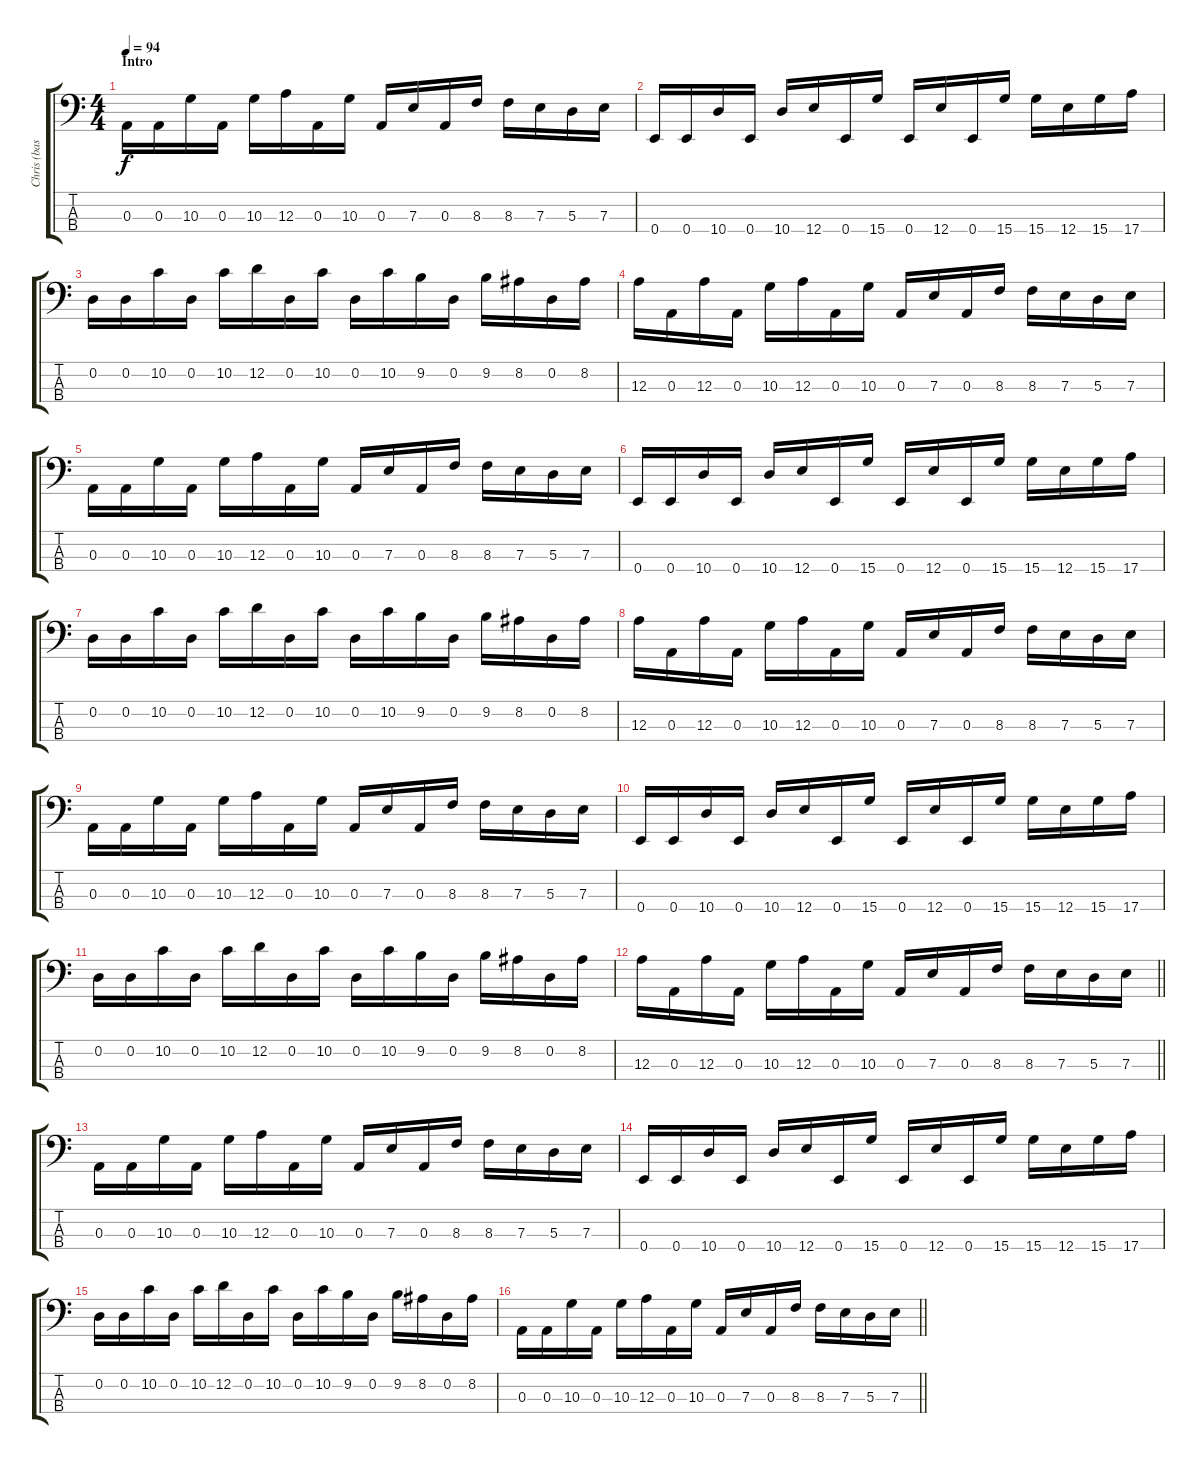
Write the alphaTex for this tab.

\track ("Chris (basse)" "Chris (bas") {instrument electricbassfinger}
\staff {score tabs}
\tuning (G2 D2 A1 E1) {hide}
\ts (4 4)
\section ("" "Intro")
\tempo 94
\clef f4
\ks c
0.3.16{dy f instrument electricbassfinger} 0.3.16 10.3.16 0.3.16 10.3.16 12.3.16 0.3.16 10.3.16 0.3.16 7.3.16 0.3.16 8.3.16 8.3.16 7.3.16 5.3.16 7.3.16 |
0.4.16 0.4.16 10.4.16 0.4.16 10.4.16 12.4.16 0.4.16 15.4.16 0.4.16 12.4.16 0.4.16 15.4.16 15.4.16 12.4.16 15.4.16 17.4.16 |
0.2.16 0.2.16 10.2.16 0.2.16 10.2.16 12.2.16 0.2.16 10.2.16 0.2.16 10.2.16 9.2.16 0.2.16 9.2.16 8.2.16 0.2.16 8.2.16 |
12.3.16 0.3.16 12.3.16 0.3.16 10.3.16 12.3.16 0.3.16 10.3.16 0.3.16 7.3.16 0.3.16 8.3.16 8.3.16 7.3.16 5.3.16 7.3.16 |
0.3.16 0.3.16 10.3.16 0.3.16 10.3.16 12.3.16 0.3.16 10.3.16 0.3.16 7.3.16 0.3.16 8.3.16 8.3.16 7.3.16 5.3.16 7.3.16 |
0.4.16 0.4.16 10.4.16 0.4.16 10.4.16 12.4.16 0.4.16 15.4.16 0.4.16 12.4.16 0.4.16 15.4.16 15.4.16 12.4.16 15.4.16 17.4.16 |
0.2.16 0.2.16 10.2.16 0.2.16 10.2.16 12.2.16 0.2.16 10.2.16 0.2.16 10.2.16 9.2.16 0.2.16 9.2.16 8.2.16 0.2.16 8.2.16 |
12.3.16 0.3.16 12.3.16 0.3.16 10.3.16 12.3.16 0.3.16 10.3.16 0.3.16 7.3.16 0.3.16 8.3.16 8.3.16 7.3.16 5.3.16 7.3.16 |
0.3.16 0.3.16 10.3.16 0.3.16 10.3.16 12.3.16 0.3.16 10.3.16 0.3.16 7.3.16 0.3.16 8.3.16 8.3.16 7.3.16 5.3.16 7.3.16 |
0.4.16 0.4.16 10.4.16 0.4.16 10.4.16 12.4.16 0.4.16 15.4.16 0.4.16 12.4.16 0.4.16 15.4.16 15.4.16 12.4.16 15.4.16 17.4.16 |
0.2.16 0.2.16 10.2.16 0.2.16 10.2.16 12.2.16 0.2.16 10.2.16 0.2.16 10.2.16 9.2.16 0.2.16 9.2.16 8.2.16 0.2.16 8.2.16 |
\barLineRight lightlight
12.3.16 0.3.16 12.3.16 0.3.16 10.3.16 12.3.16 0.3.16 10.3.16 0.3.16 7.3.16 0.3.16 8.3.16 8.3.16 7.3.16 5.3.16 7.3.16 |
0.3.16 0.3.16 10.3.16 0.3.16 10.3.16 12.3.16 0.3.16 10.3.16 0.3.16 7.3.16 0.3.16 8.3.16 8.3.16 7.3.16 5.3.16 7.3.16 |
0.4.16 0.4.16 10.4.16 0.4.16 10.4.16 12.4.16 0.4.16 15.4.16 0.4.16 12.4.16 0.4.16 15.4.16 15.4.16 12.4.16 15.4.16 17.4.16 |
0.2.16 0.2.16 10.2.16 0.2.16 10.2.16 12.2.16 0.2.16 10.2.16 0.2.16 10.2.16 9.2.16 0.2.16 9.2.16 8.2.16 0.2.16 8.2.16 |
\barLineRight lightlight
0.3.16 0.3.16 10.3.16 0.3.16 10.3.16 12.3.16 0.3.16 10.3.16 0.3.16 7.3.16 0.3.16 8.3.16 8.3.16 7.3.16 5.3.16 7.3.16
